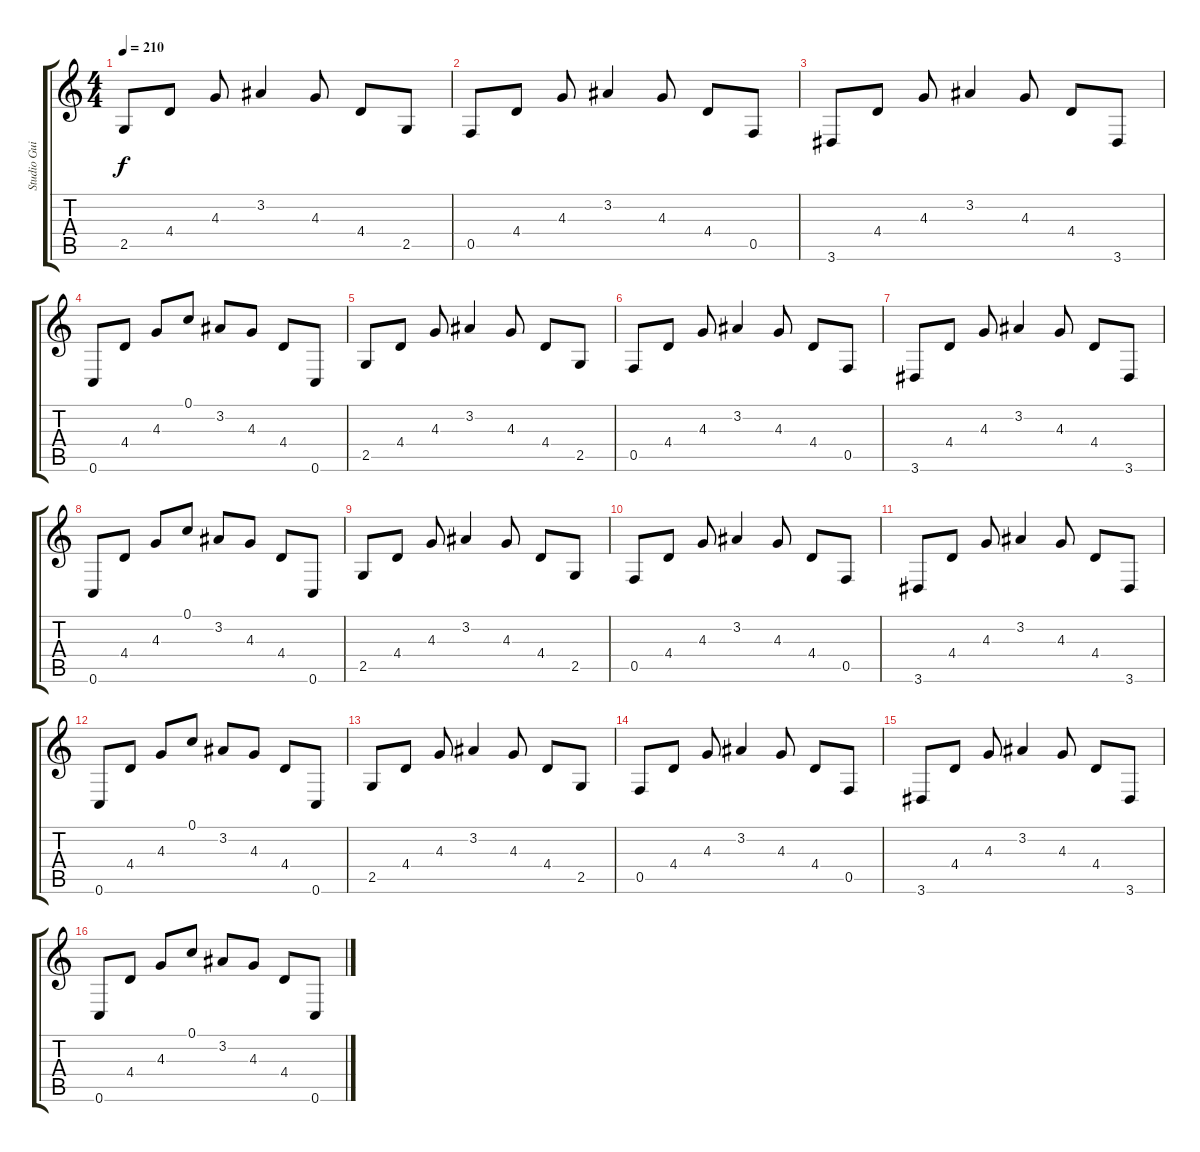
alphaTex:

\track ("Studio Guitar" "Studio Gui") {instrument electricguitarclean}
\staff {score tabs}
\tuning (C4 G3 Eb3 Bb2 F2 C2) {hide}
\ts (4 4)
\tempo 210
\clef g2
\ks c
2.5.8{dy f} 4.4.8 4.3.8 3.2.4 4.3.8 4.4.8 2.5.8 |
0.5.8 4.4.8 4.3.8 3.2.4 4.3.8 4.4.8 0.5.8 |
3.6.8 4.4.8 4.3.8 3.2.4 4.3.8 4.4.8 3.6.8 |
0.6.8 4.4.8 4.3.8 0.1.8 3.2.8 4.3.8 4.4.8 0.6.8 |
2.5.8 4.4.8 4.3.8 3.2.4 4.3.8 4.4.8 2.5.8 |
0.5.8 4.4.8 4.3.8 3.2.4 4.3.8 4.4.8 0.5.8 |
3.6.8 4.4.8 4.3.8 3.2.4 4.3.8 4.4.8 3.6.8 |
0.6.8 4.4.8 4.3.8 0.1.8 3.2.8 4.3.8 4.4.8 0.6.8 |
2.5.8 4.4.8 4.3.8 3.2.4 4.3.8 4.4.8 2.5.8 |
0.5.8 4.4.8 4.3.8 3.2.4 4.3.8 4.4.8 0.5.8 |
3.6.8 4.4.8 4.3.8 3.2.4 4.3.8 4.4.8 3.6.8 |
0.6.8 4.4.8 4.3.8 0.1.8 3.2.8 4.3.8 4.4.8 0.6.8 |
2.5.8 4.4.8 4.3.8 3.2.4 4.3.8 4.4.8 2.5.8 |
0.5.8 4.4.8 4.3.8 3.2.4 4.3.8 4.4.8 0.5.8 |
3.6.8 4.4.8 4.3.8 3.2.4 4.3.8 4.4.8 3.6.8 |
0.6.8 4.4.8 4.3.8 0.1.8 3.2.8 4.3.8 4.4.8 0.6.8
